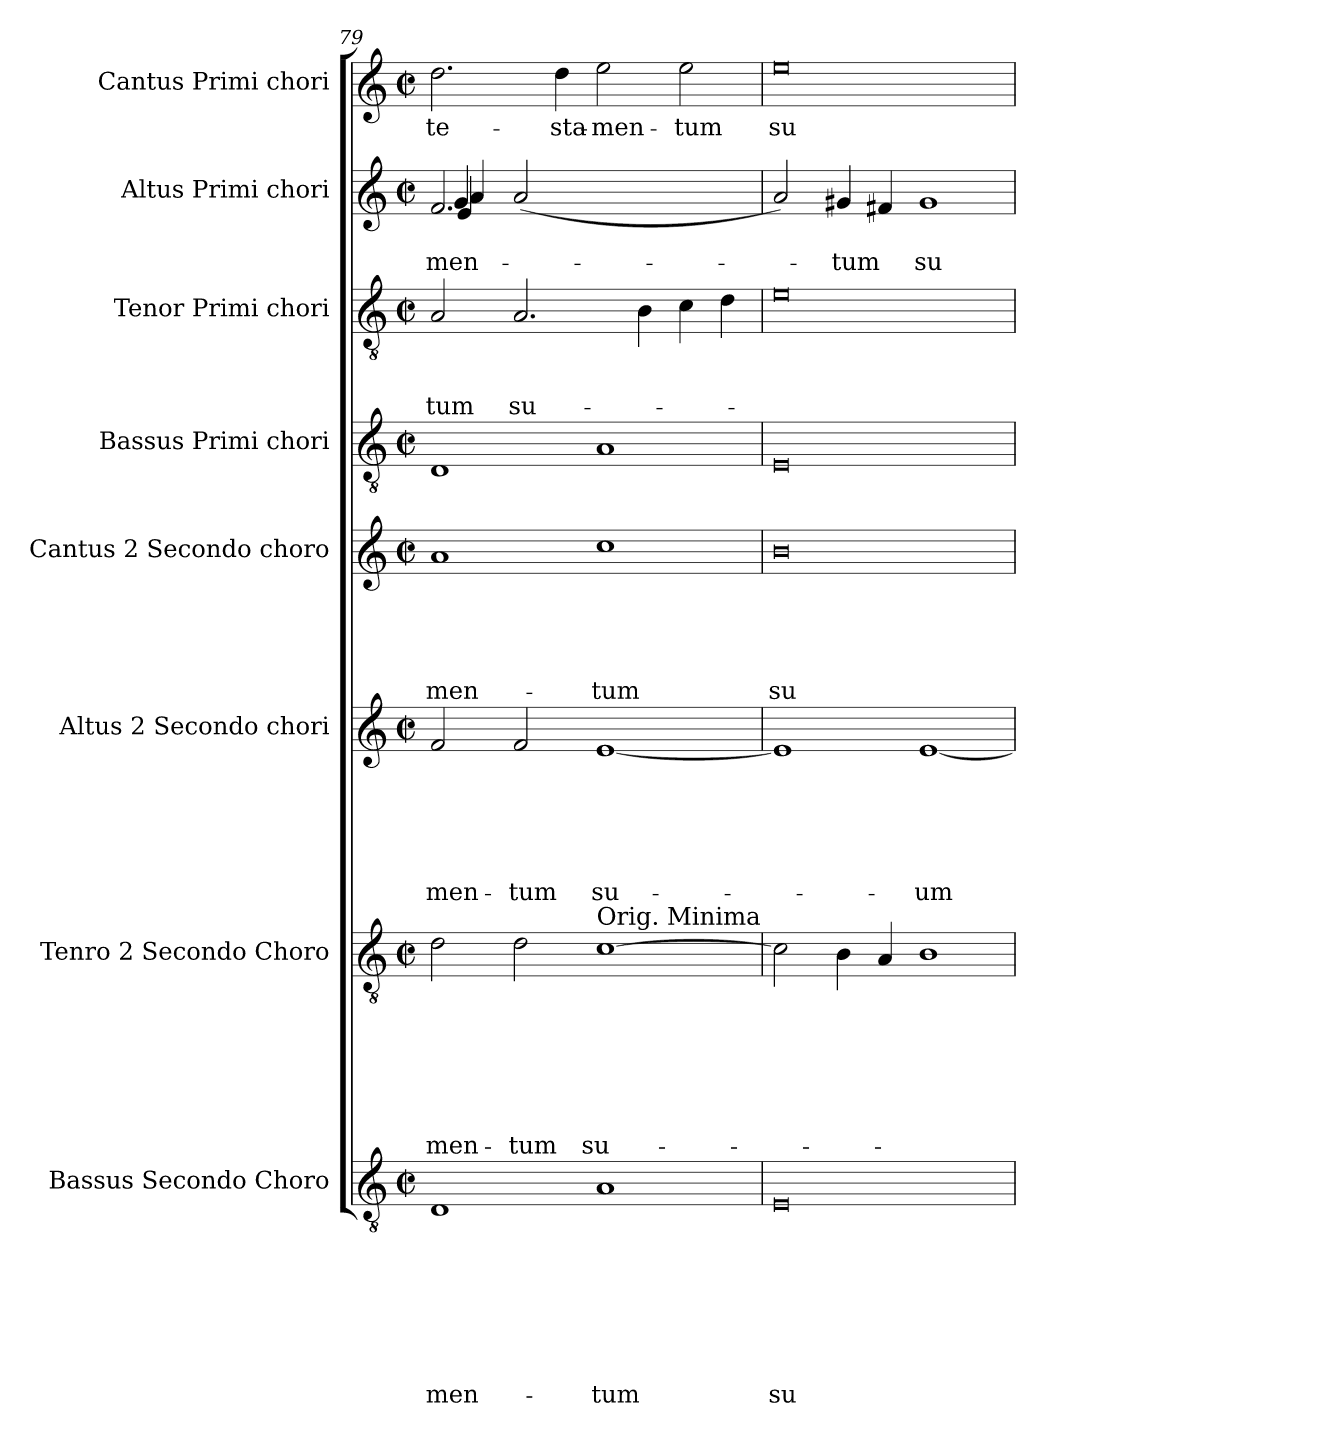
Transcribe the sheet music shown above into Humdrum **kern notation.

**kern	**text	**text	**text	**text	**text	**text	**text	**text	**kern	**text	**text	**text	**text	**text	**text	**text	**kern	**text	**text	**text	**text	**text	**text	**kern	**text	**text	**text	**text	**text	**kern	**text	**kern	**text	**text	**text	**kern	**text	**text	**kern	**text
*part8	*part8	*part8	*part8	*part8	*part8	*part8	*part8	*part8	*part7	*part7	*part7	*part7	*part7	*part7	*part7	*part7	*part6	*part6	*part6	*part6	*part6	*part6	*part6	*part5	*part5	*part5	*part5	*part5	*part5	*part4	*part4	*part3	*part3	*part3	*part3	*part2	*part2	*part2	*part1	*part1
*staff8	*staff8	*staff8	*staff8	*staff8	*staff8	*staff8	*staff8	*staff8	*staff7	*staff7	*staff7	*staff7	*staff7	*staff7	*staff7	*staff7	*staff6	*staff6	*staff6	*staff6	*staff6	*staff6	*staff6	*staff5	*staff5	*staff5	*staff5	*staff5	*staff5	*staff4	*staff4	*staff3	*staff3	*staff3	*staff3	*staff2	*staff2	*staff2	*staff1	*staff1
*I"Bassus Secondo Choro	*	*	*	*	*	*	*	*	*I"Tenro 2 Secondo Choro	*	*	*	*	*	*	*	*I"Altus 2 Secondo chori	*	*	*	*	*	*	*I"Cantus 2 Secondo choro	*	*	*	*	*	*I"Bassus Primi chori	*	*I"Tenor Primi chori	*	*	*	*I"Altus Primi chori	*	*	*I"Cantus Primi chori	*
*I'Ch	*	*	*	*	*	*	*	*	*I'Ch	*	*	*	*	*	*	*	*I'Ch	*	*	*	*	*	*	*I'Ch	*	*	*	*	*	*I'Ch	*	*I'Ch	*	*	*	*I'Ch	*	*	*I'Ch	*
*clefGv2	*	*	*	*	*	*	*	*	*clefGv2	*	*	*	*	*	*	*	*clefG2	*	*	*	*	*	*	*clefG2	*	*	*	*	*	*clefGv2	*	*clefGv2	*	*	*	*clefG2	*	*	*clefG2	*
*k[]	*	*	*	*	*	*	*	*	*k[]	*	*	*	*	*	*	*	*k[]	*	*	*	*	*	*	*k[]	*	*	*	*	*	*k[]	*	*k[]	*	*	*	*k[]	*	*	*k[]	*
*C:	*	*	*	*	*	*	*	*	*C:	*	*	*	*	*	*	*	*C:	*	*	*	*	*	*	*C:	*	*	*	*	*	*C:	*	*C:	*	*	*	*C:	*	*	*C:	*
*M2/2	*	*	*	*	*	*	*	*	*M2/2	*	*	*	*	*	*	*	*M2/2	*	*	*	*	*	*	*M2/2	*	*	*	*	*	*M2/2	*	*M2/2	*	*	*	*M2/2	*	*	*M2/2	*
*met(c|)	*	*	*	*	*	*	*	*	*met(c|)	*	*	*	*	*	*	*	*met(c|)	*	*	*	*	*	*	*met(c|)	*	*	*	*	*	*met(c|)	*	*met(c|)	*	*	*	*met(c|)	*	*	*met(c|)	*
=79	=79	=79	=79	=79	=79	=79	=79	=79	=79	=79	=79	=79	=79	=79	=79	=79	=79	=79	=79	=79	=79	=79	=79	=79	=79	=79	=79	=79	=79	=79	=79	=79	=79	=79	=79	=79	=79	=79	=79	=79
!	!	!	!	!	!	!	!	!LO:LY:b	!	!	!	!	!	!	!	!LO:LY:b	!	!	!	!	!	!	!LO:LY:b	!	!	!	!	!	!LO:LY:b	!	!	!	!	!	!LO:LY:b	!	!	!LO:LY:b	!	!
*	*	*	*	*	*	*	*	*	*	*	*	*	*	*	*	*	*	*	*	*	*	*	*	*	*	*	*	*	*	*	*	*	*	*	*	*^	*	*	*	*
!	!	!	!	!	!	!	!	!	!	!	!	!	!	!	!	!	!	!	!	!	!	!	!	!	!	!	!	!	!	!	!	!	!	!	!	!	!	!	!LO:LY:b	!	!
*	*	*	*	*	*	*	*	*	*	*	*	*	*	*	*	*	*	*	*	*	*	*	*	*	*	*	*	*	*	*	*	*	*	*	*	*	*^	*	*	*	*
!	!	!	!	!	!	!	!	!	!	!	!	!	!	!	!	!	!	!	!	!	!	!	!	!	!	!	!	!	!	!	!	!	!	!	!	!	!	!	!	!LO:LY:b	!	!LO:LY:b
*	*	*	*	*	*	*	*	*	*	*	*	*	*	*	*	*	*	*	*	*	*	*	*	*	*	*	*	*	*	*	*	*	*	*	*	*	*	*^	*	*	*	*
1D	.	.	.	.	.	.	.	-men-	2d\	.	.	.	.	.	.	-men-	2f/	.	.	.	.	.	-men-	1a	.	.	.	.	-men-	1D	.	2A/	.	.	-tum	2.f/	4g/	4a/	4e/	.	-men-	2.dd\	te-
.	.	.	.	.	.	.	.	.	.	.	.	.	.	.	.	.	.	.	.	.	.	.	.	.	.	.	.	.	.	.	.	.	.	.	.	.	1ryy	1ryy	4ryy	.	.	.	.
!	!	!	!	!	!	!	!	!	!	!	!	!	!	!	!	!LO:LY:b:rj	!	!	!	!	!	!	!LO:LY:b:rj	!	!	!	!	!	!	!	!	!	!	!	!LO:LY:b	!	!	!	!	!	!	!	!
.	.	.	.	.	.	.	.	.	2d\	.	.	.	.	.	.	-tum	2f/	.	.	.	.	.	-tum	.	.	.	.	.	.	.	.	2.A/	.	.	su-	.	.	.	(<2a/	.	.	.	.
!	!	!	!	!	!	!	!	!	!	!	!	!	!	!	!	!	!	!	!	!	!	!	!	!	!	!	!	!	!	!	!	!	!	!	!	!	!	!	!	!	!	!	!LO:LY:b
.	.	.	.	.	.	.	.	.	.	.	.	.	.	.	.	.	.	.	.	.	.	.	.	.	.	.	.	.	.	.	.	.	.	.	.	1ryy	.	.	.	.	.	4dd\	-sta-
!	!	!	!	!	!	!	!	!	!LO:TX:a:t=Orig. Minima	!	!	!	!	!	!	!	!	!	!	!	!	!	!	!	!	!	!	!	!	!	!	!	!	!	!	!	!	!	!	!	!	!	!
!	!	!	!	!	!	!	!	!LO:LY:b	!	!	!	!	!	!	!	!LO:LY:b	!	!	!	!	!	!	!LO:LY:b	!	!	!	!	!	!LO:LY:b	!	!	!	!	!	!	!	!	!	!	!	!	!	!LO:LY:b
1A	.	.	.	.	.	.	.	-tum	[>1c	.	.	.	.	.	.	su-	[<1e	.	.	.	.	.	su-	1cc	.	.	.	.	-tum	1A	.	.	.	.	.	.	.	.	1ryy	.	.	2ee\	-men-
.	.	.	.	.	.	.	.	.	.	.	.	.	.	.	.	.	.	.	.	.	.	.	.	.	.	.	.	.	.	.	.	4B\	.	.	.	.	2.ryy	2.ryy	.	.	.	.	.
!	!	!	!	!	!	!	!	!	!	!	!	!	!	!	!	!	!	!	!	!	!	!	!	!	!	!	!	!	!	!	!	!	!	!	!	!	!	!	!	!	!	!	!LO:LY:b
.	.	.	.	.	.	.	.	.	.	.	.	.	.	.	.	.	.	.	.	.	.	.	.	.	.	.	.	.	.	.	.	4c\	.	.	.	.	.	.	.	.	.	2ee\	-tum
.	.	.	.	.	.	.	.	.	.	.	.	.	.	.	.	.	.	.	.	.	.	.	.	.	.	.	.	.	.	.	.	4d\	.	.	.	4ryy	.	.	.	.	.	.	.
*	*	*	*	*	*	*	*	*	*	*	*	*	*	*	*	*	*	*	*	*	*	*	*	*	*	*	*	*	*	*	*	*	*	*	*	*v	*v	*v	*v	*	*	*	*
=80	=80	=80	=80	=80	=80	=80	=80	=80	=80	=80	=80	=80	=80	=80	=80	=80	=80	=80	=80	=80	=80	=80	=80	=80	=80	=80	=80	=80	=80	=80	=80	=80	=80	=80	=80	=80	=80	=80	=80	=80
!	!	!	!	!	!	!	!	!LO:LY:b	!	!	!	!	!	!	!	!	!	!	!	!	!	!	!	!	!	!	!	!	!LO:LY:b	!	!	!	!	!	!	!	!	!	!	!LO:LY:b
0E	.	.	.	.	.	.	.	su-	2c\]	.	.	.	.	.	.	.	1e]	.	.	.	.	.	.	0b	.	.	.	.	su-	0E	.	0e	.	.	.	2a/)	.	.	0ee	su-
!	!	!	!	!	!	!	!	!	!	!	!	!	!	!	!	!	!	!	!	!	!	!	!	!	!	!	!	!	!	!	!	!	!	!	!	!	!	!LO:LY:b	!	!
.	.	.	.	.	.	.	.	.	4B\	.	.	.	.	.	.	.	.	.	.	.	.	.	.	.	.	.	.	.	.	.	.	.	.	.	.	4g#X/	.	-tum	.	.
.	.	.	.	.	.	.	.	.	4A/	.	.	.	.	.	.	.	.	.	.	.	.	.	.	.	.	.	.	.	.	.	.	.	.	.	.	4f#X/	.	.	.	.
!	!	!	!	!	!	!	!	!	!	!	!	!	!	!	!	!	!	!	!	!	!	!	!LO:LY:b	!	!	!	!	!	!	!	!	!	!	!	!	!	!	!LO:LY:b	!	!
.	.	.	.	.	.	.	.	.	1B	.	.	.	.	.	.	.	[<1e	.	.	.	.	.	-um	.	.	.	.	.	.	.	.	.	.	.	.	1g#	.	su-	.	.
=	=	=	=	=	=	=	=	=	=	=	=	=	=	=	=	=	=	=	=	=	=	=	=	=	=	=	=	=	=	=	=	=	=	=	=	=	=	=	=	=
*-	*-	*-	*-	*-	*-	*-	*-	*-	*-	*-	*-	*-	*-	*-	*-	*-	*-	*-	*-	*-	*-	*-	*-	*-	*-	*-	*-	*-	*-	*-	*-	*-	*-	*-	*-	*-	*-	*-	*-	*-
